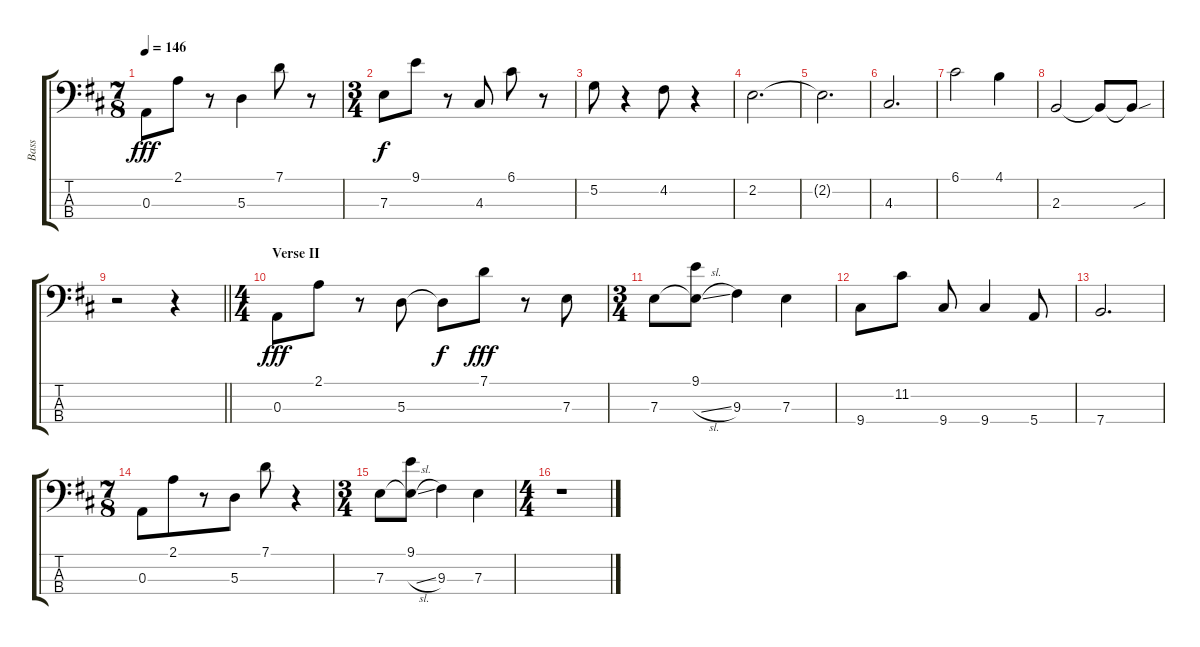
\track ("Bass" "Bass") {instrument electricbassfinger}
\staff {score tabs}
\tuning (G2 D2 A1 E1) {hide}
\ts (7 8)
\tempo 146
\clef f4
\ks d
0.3.8{dy fff} 2.1.8 r.8 5.3.4 7.1.8 r.8 |
\ts (3 4)
7.3.8{dy f} 9.1.8 r.8 4.3.8 6.1.8 r.8 |
5.2.8 r.4 4.2.8 r.4 |
2.2.2{d} |
2.2{t}.2{d} |
4.3.2{d} |
6.1.2 4.1.4 |
2.3.2 2.3{t}.8 2.3{sou t}.8 |
\barLineRight lightlight
r.2 r.4 |
\ts (4 4)
\section ("" "Verse II")
0.3.8{dy fff} 2.1.8 r.8 5.3.8 5.3{t}.8{dy f} 7.1.8{dy fff} r.8 7.3.8 |
\ts (3 4)
7.3.8 (9.1 7.3{sl t}).8 9.3.4 7.3.4 |
9.4.8 11.2.8 9.4.8 9.4.4 5.4.8 |
7.4.2{d} |
\ts (7 8)
0.3.8 2.1.8 r.8 5.3.8 7.1.8 r.4 |
\ts (3 4)
7.3.8 (9.1 7.3{sl t}).8 9.3.4 7.3.4 |
\ts (4 4)
r.1
